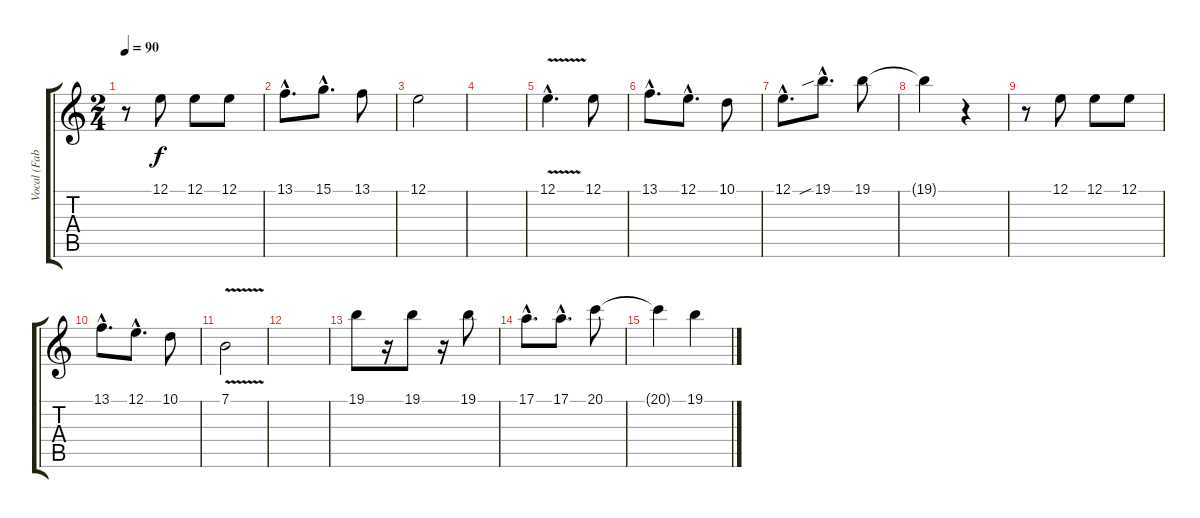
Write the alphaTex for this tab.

\track ("Vocal (Fabio Lione)" "Vocal (Fab") {instrument rockorgan}
\staff {score tabs}
\tuning (E4 B3 G3 D3 A2 E2) {hide}
\ts (2 4)
\tempo 90
\clef g2
\ks c
r.8{dy f} 12.1.8 12.1.8 12.1.8 |
13.1{hac}.8{d} 15.1{hac}.8{d} 13.1.8 |
12.1.2 |
|
12.1{v hac}.4{d} 12.1.8 |
13.1{hac}.8{d} 12.1{hac}.8{d} 10.1.8 |
12.1{hac}.8{d} 19.1{sib hac}.8{d} 19.1.8 |
19.1{t}.4 r.4 |
r.8 12.1.8 12.1.8 12.1.8 |
13.1{hac}.8{d} 12.1{hac}.8{d} 10.1.8 |
7.1{v}.2 |
|
19.1.8 r.16 19.1.8 r.16 19.1.8 |
17.1{hac}.8{d} 17.1{hac}.8{d} 20.1.8 |
20.1{t}.4 19.1.4
